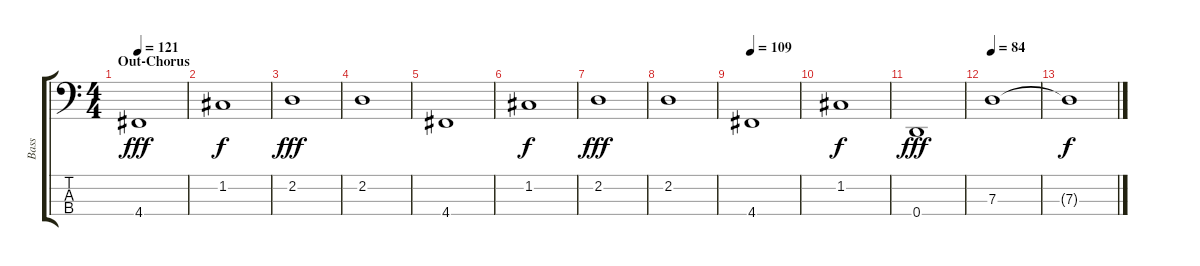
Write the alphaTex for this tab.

\track ("Bass" "Bass") {instrument electricbasspick}
\staff {score tabs}
\tuning (F2 C2 G1 D1) {hide}
\ts (4 4)
\section ("" "Out-Chorus")
\tempo 121
\clef f4
\ks c
4.4.1{dy fff} |
1.2.1{dy f} |
2.2.1{dy fff} |
2.2.1 |
4.4.1 |
1.2.1{dy f} |
2.2.1{dy fff} |
2.2.1 |
\tempo 109
4.4.1 |
1.2.1{dy f} |
0.4.1{dy fff} |
\tempo 84
7.3.1 |
7.3{t}.1{dy f}
